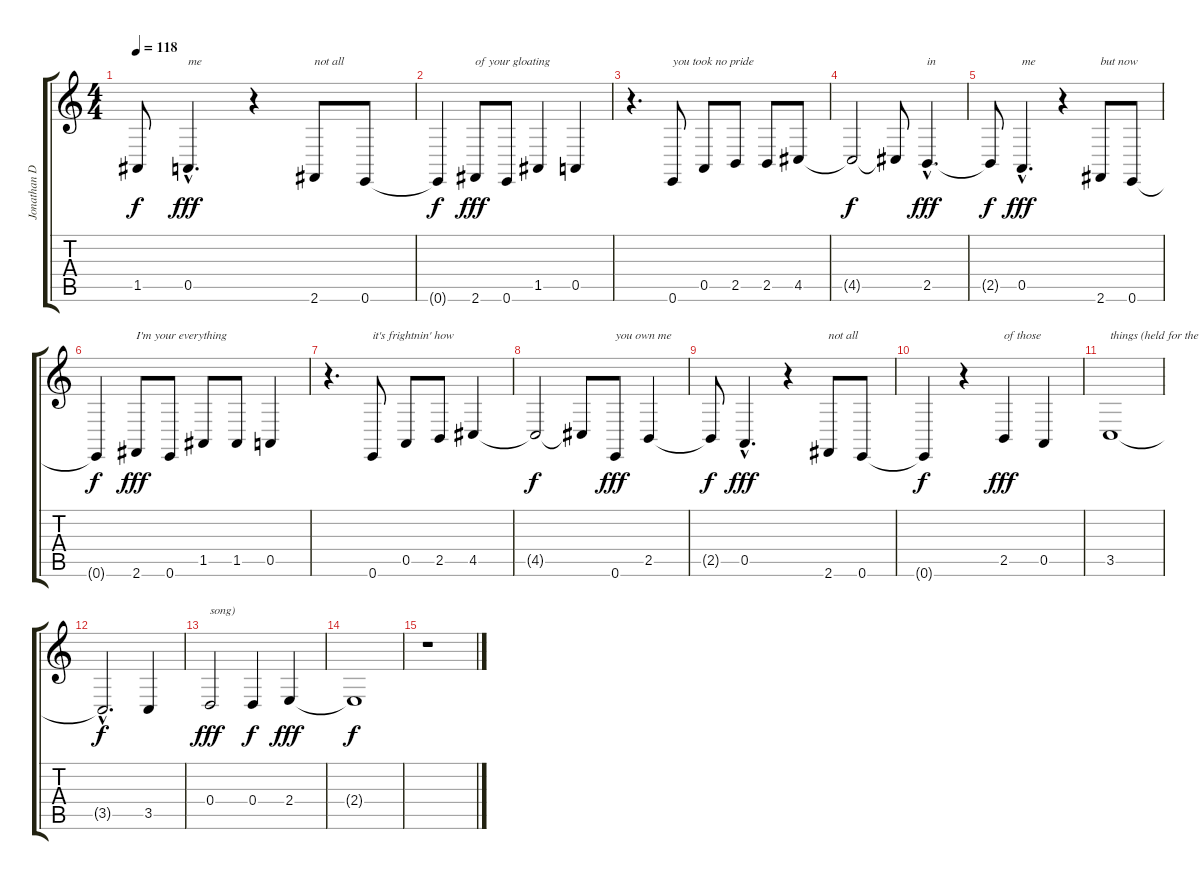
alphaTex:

\track ("Jonathan Davis - Vocals" "Jonathan D") {instrument synthbrass1}
\staff {score tabs}
\tuning (E4 B3 G3 D3 A2 E2) {hide}
\ts (4 4)
\tempo 118
\clef g2
\ks c
1.5{t}.8{dy f} 0.5{hac}.4{d txt "me" dy fff} r.4 2.6.8{txt "not all"} 0.6.8 |
0.6{t}.4{dy f} 2.6.8{txt "of your gloating" dy fff} 0.6.8 1.5.4 0.5.4 |
r.4{d} 0.6.8{txt "you took no pride"} 0.5.8 2.5.8 2.5.8 4.5.8 |
4.5{t}.2{dy f} 4.5{t}.8 2.5{hac}.4{d txt "in" dy fff} |
2.5{t}.8{dy f} 0.5{hac}.4{d txt "me" dy fff} r.4 2.6.8{txt "but now"} 0.6.8 |
0.6{t}.4{dy f} 2.6.8{txt "I'm your everything" dy fff} 0.6.8 1.5.8 1.5.8 0.5.4 |
r.4{d} 0.6.8{txt "it's frightnin' how"} 0.5.8 2.5.8 4.5.4 |
4.5{t}.2{dy f} 4.5{t}.8 0.6.8{txt "you own me" dy fff} 2.5.4 |
2.5{t}.8{dy f} 0.5{hac}.4{d dy fff} r.4 2.6.8{txt "not all"} 0.6.8 |
0.6{t}.4{dy f} r.4 2.5.4{txt "of those" dy fff} 0.5.4 |
3.5.1{txt "things (held for the rest of the song"} |
3.5{hac t}.2{d dy f} 3.5.4 |
0.4.2{txt "song)" dy fff} 0.4.4{dy f} 2.4.4{dy fff} |
2.4{t}.1{dy f} |
r.1
